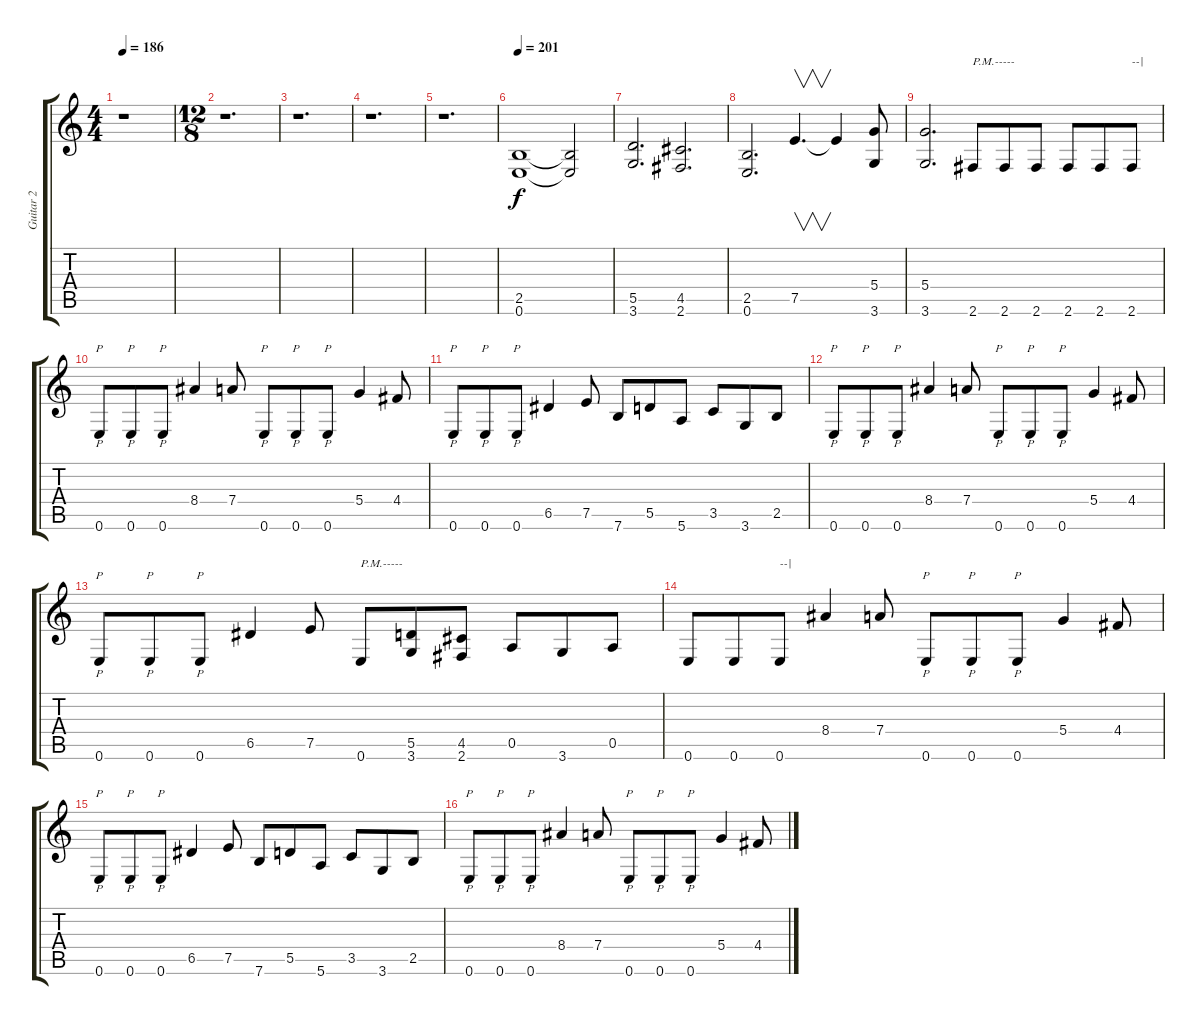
\track ("Guitar 2" "Guitar 2") {instrument distortionguitar}
\staff {score tabs}
\tuning (E4 B3 G3 D3 A2 E2) {hide}
\ts (4 4)
\tempo 186
\clef g2
\ks c
r.1{dy f instrument distortionguitar} |
\ts (12 8)
r.1{d} |
r.1{d} |
r.1{d} |
r.1{d} |
\tempo 201
(2.5 0.6).1 (2.5{t} 0.6{t}).2 |
(5.5 3.6).2{d} (4.5 2.6).2{d} |
(2.5 0.6).2{d} 7.5.4{v d} 7.5{t}.4 (5.4 3.6).8 |
(5.4 3.6).2{d} 2.6.8{txt "P.M.-----"} 2.6.8 2.6.8 2.6.8 2.6.8 2.6.8{txt "--|"} |
0.6.8{p} 0.6.8{p} 0.6.8{p} 8.4.4 7.4.8 0.6.8{p} 0.6.8{p} 0.6.8{p} 5.4.4 4.4.8 |
0.6.8{p} 0.6.8{p} 0.6.8{p} 6.5.4 7.5.8 7.6.8 5.5.8 5.6.8 3.5.8 3.6.8 2.5.8 |
0.6.8{p} 0.6.8{p} 0.6.8{p} 8.4.4 7.4.8 0.6.8{p} 0.6.8{p} 0.6.8{p} 5.4.4 4.4.8 |
0.6.8{p} 0.6.8{p} 0.6.8{p} 6.5.4 7.5.8 0.6.8{txt "P.M.-----"} (5.5 3.6).8 (4.5 2.6).8 0.5.8 3.6.8 0.5.8 |
0.6.8 0.6.8 0.6.8{txt "--|"} 8.4.4 7.4.8 0.6.8{p} 0.6.8{p} 0.6.8{p} 5.4.4 4.4.8 |
0.6.8{p} 0.6.8{p} 0.6.8{p} 6.5.4 7.5.8 7.6.8 5.5.8 5.6.8 3.5.8 3.6.8 2.5.8 |
0.6.8{p} 0.6.8{p} 0.6.8{p} 8.4.4 7.4.8 0.6.8{p} 0.6.8{p} 0.6.8{p} 5.4.4 4.4.8
